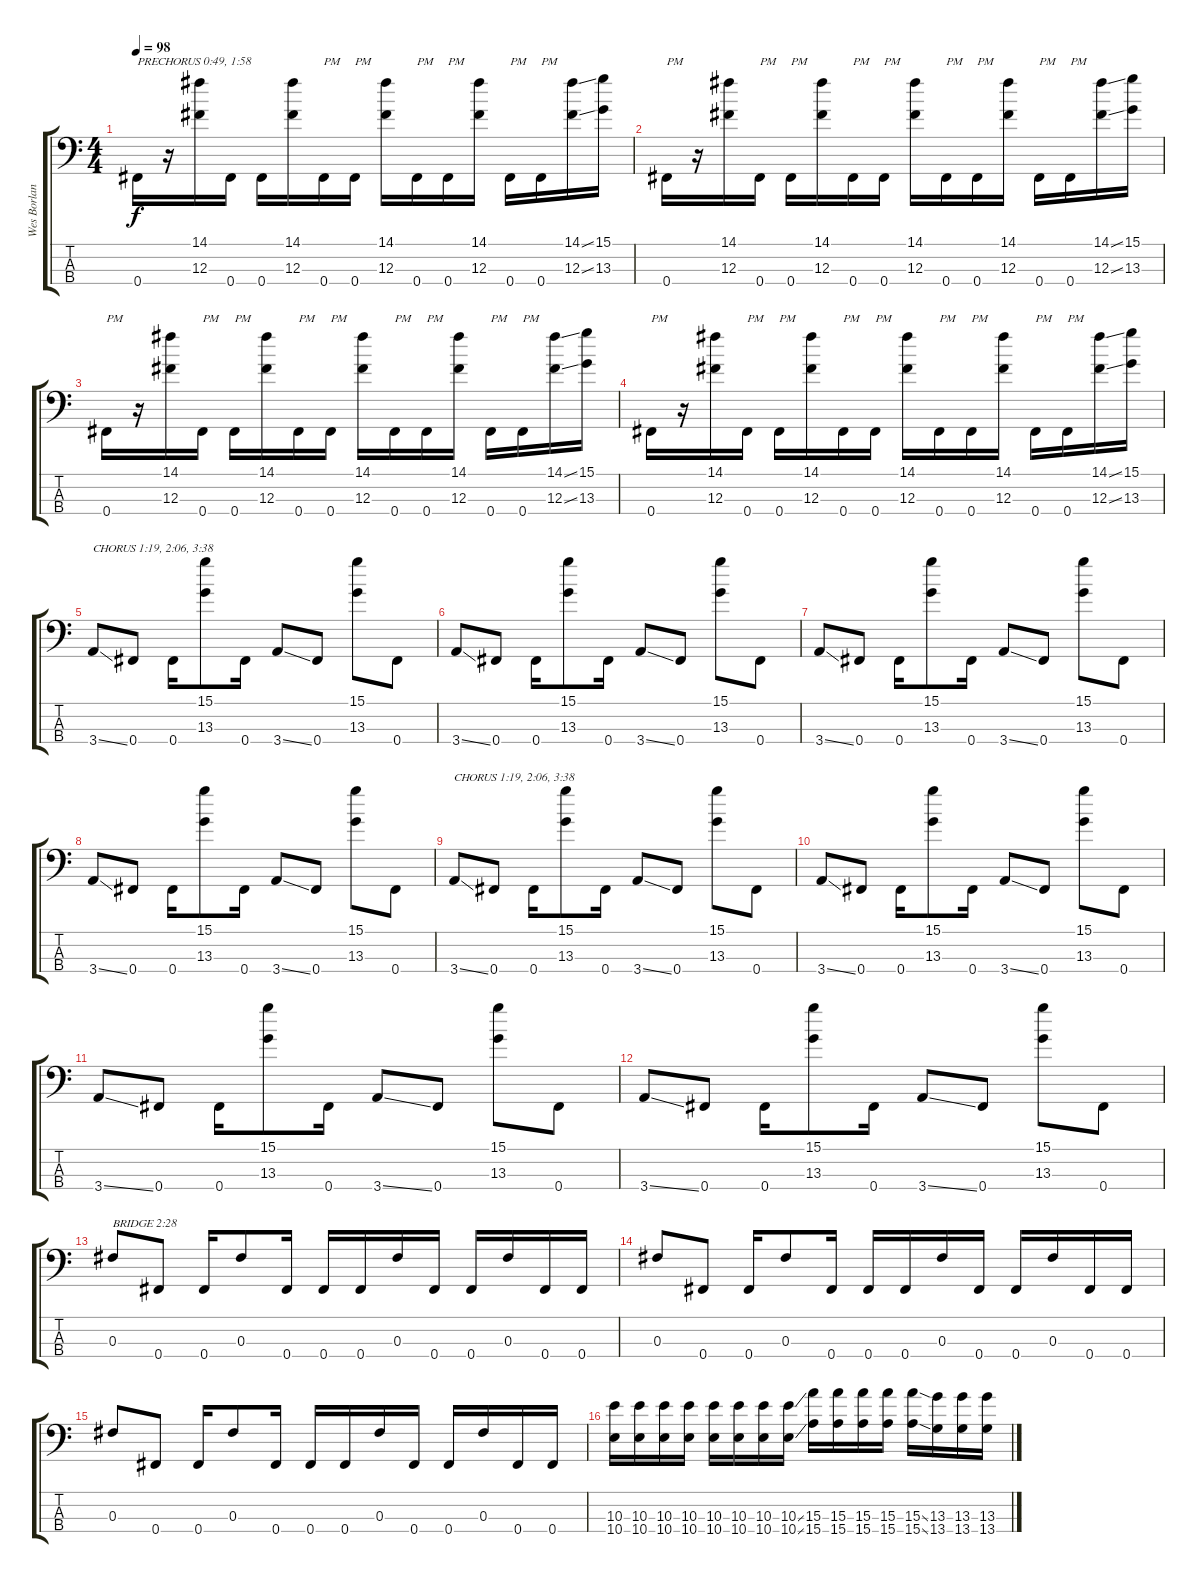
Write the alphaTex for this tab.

\track ("Wes Borland (Guitar)" "Wes Borlan") {instrument distortionguitar}
\staff {score tabs}
\tuning (E3 B2 Gb2 Gb1) {hide}
\ts (4 4)
\tempo 98
\clef f4
\ks c
0.4.16{txt "PRECHORUS 0:49, 1:58" dy f} r.16 (14.1 12.3).16 0.4.16 0.4.16 (14.1 12.3).16 0.4.16{txt "PM"} 0.4.16{txt "PM"} (14.1 12.3).16 0.4.16{txt "PM"} 0.4.16{txt "PM"} (14.1 12.3).16 0.4.16{txt "PM"} 0.4.16{txt "PM"} (14.1{ss} 12.3{ss}).16 (15.1 13.3).16 |
0.4.16{txt "PM"} r.16 (14.1 12.3).16 0.4.16{txt "PM"} 0.4.16{txt "PM"} (14.1 12.3).16 0.4.16{txt "PM"} 0.4.16{txt "PM"} (14.1 12.3).16 0.4.16{txt "PM"} 0.4.16{txt "PM"} (14.1 12.3).16 0.4.16{txt "PM"} 0.4.16{txt "PM"} (14.1{ss} 12.3{ss}).16 (15.1 13.3).16 |
0.4.16{txt "PM"} r.16 (14.1 12.3).16 0.4.16{txt "PM"} 0.4.16{txt "PM"} (14.1 12.3).16 0.4.16{txt "PM"} 0.4.16{txt "PM"} (14.1 12.3).16 0.4.16{txt "PM"} 0.4.16{txt "PM"} (14.1 12.3).16 0.4.16{txt "PM"} 0.4.16{txt "PM"} (14.1{ss} 12.3{ss}).16 (15.1 13.3).16 |
0.4.16{txt "PM"} r.16 (14.1 12.3).16 0.4.16{txt "PM"} 0.4.16{txt "PM"} (14.1 12.3).16 0.4.16{txt "PM"} 0.4.16{txt "PM"} (14.1 12.3).16 0.4.16{txt "PM"} 0.4.16{txt "PM"} (14.1 12.3).16 0.4.16{txt "PM"} 0.4.16{txt "PM"} (14.1{ss} 12.3{ss}).16 (15.1 13.3).16 |
3.4{ss}.8{txt "CHORUS 1:19, 2:06, 3:38" volume 16 instrument distortionguitar} 0.4.8 0.4.16 (15.1 13.3).8 0.4.16 3.4{ss}.8 0.4.8 (15.1 13.3).8 0.4.8 |
3.4{ss}.8 0.4.8 0.4.16 (15.1 13.3).8 0.4.16 3.4{ss}.8 0.4.8 (15.1 13.3).8 0.4.8 |
3.4{ss}.8 0.4.8 0.4.16 (15.1 13.3).8 0.4.16 3.4{ss}.8 0.4.8 (15.1 13.3).8 0.4.8 |
3.4{ss}.8 0.4.8 0.4.16 (15.1 13.3).8 0.4.16 3.4{ss}.8 0.4.8 (15.1 13.3).8 0.4.8 |
3.4{ss}.8{txt "CHORUS 1:19, 2:06, 3:38"} 0.4.8 0.4.16 (15.1 13.3).8 0.4.16 3.4{ss}.8 0.4.8 (15.1 13.3).8 0.4.8 |
3.4{ss}.8 0.4.8 0.4.16 (15.1 13.3).8 0.4.16 3.4{ss}.8 0.4.8 (15.1 13.3).8 0.4.8 |
3.4{ss}.8 0.4.8 0.4.16 (15.1 13.3).8 0.4.16 3.4{ss}.8 0.4.8 (15.1 13.3).8 0.4.8 |
3.4{ss}.8 0.4.8 0.4.16 (15.1 13.3).8 0.4.16 3.4{ss}.8 0.4.8 (15.1 13.3).8 0.4.8 |
0.3.8{txt "BRIDGE 2:28"} 0.4.8 0.4.16 0.3.8 0.4.16 0.4.16 0.4.16 0.3.16 0.4.16 0.4.16 0.3.16 0.4.16 0.4.16 |
0.3.8 0.4.8 0.4.16 0.3.8 0.4.16 0.4.16 0.4.16 0.3.16 0.4.16 0.4.16 0.3.16 0.4.16 0.4.16 |
0.3.8 0.4.8 0.4.16 0.3.8 0.4.16 0.4.16 0.4.16 0.3.16 0.4.16 0.4.16 0.3.16 0.4.16 0.4.16 |
(10.3 10.4).16 (10.3 10.4).16 (10.3 10.4).16 (10.3 10.4).16 (10.3 10.4).16 (10.3 10.4).16 (10.3 10.4).16 (10.3{ss} 10.4{ss}).16 (15.3 15.4).16 (15.3 15.4).16 (15.3 15.4).16 (15.3 15.4).16 (15.3{ss} 15.4{ss}).16 (13.3 13.4).16 (13.3 13.4).16 (13.3 13.4).16
